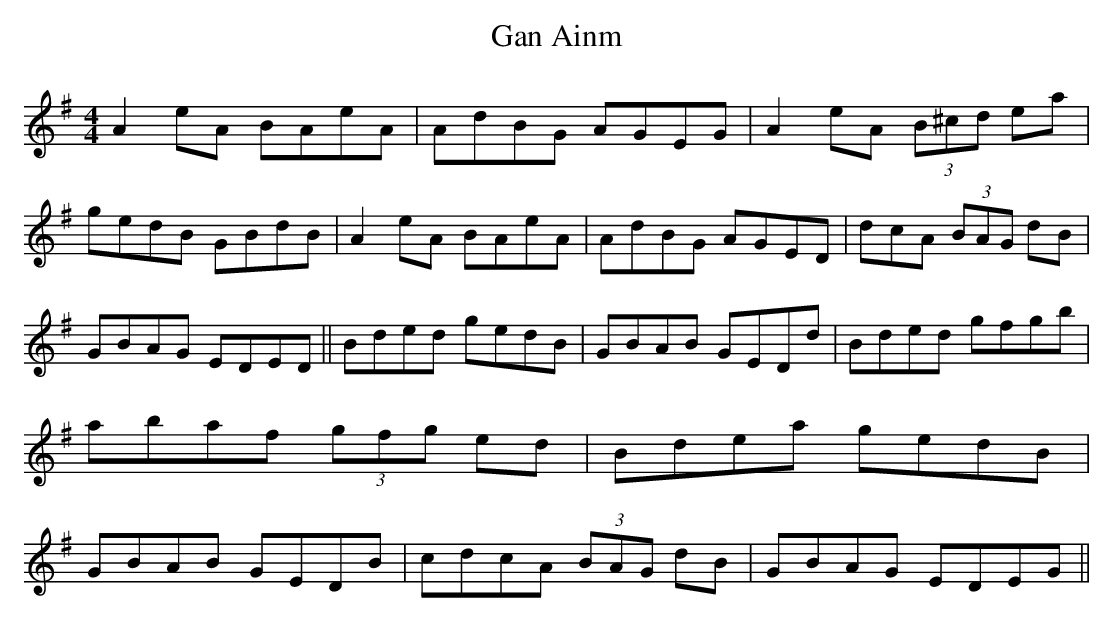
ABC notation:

X:1
T:Gan Ainm
M:4/4
L:1/8
K:G
A2eA BAeA|AdBG AGEG|A2eA (3B^cd ea|gedB GBdB|\
A2eA BAeA|AdBG AGED|+cC+dcA (3BAG dB|GBAG EDED||\
Bded gedB|GBAB GEDd|Bded gfgb|abaf (3gfg ed|\
Bdea gedB|GBAB GEDB|cdcA (3BAG dB|GBAG EDEG||
